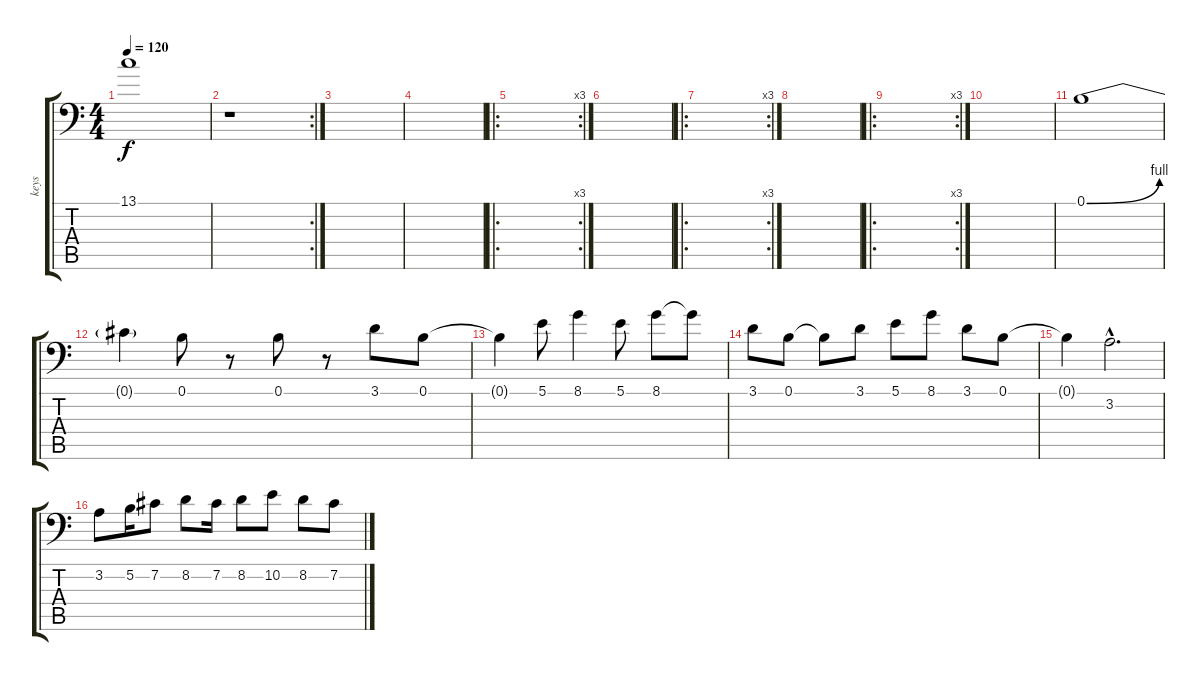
\track ("keys" "keys") {instrument blownbottle}
\staff {score tabs}
\tuning (B3 Gb3 D3 A2 E2 A1) {hide}
\ts (4 4)
\tempo 120
\clef f4
\ks c
13.1.1{dy f} |
\rc 2
r.1 |
|
|
\ro
\rc 3
|
|
\ro
\rc 3
|
|
\ro
\rc 3
|
|
0.1{be (bend 0 0 60 4)}.1{volume 16 instrument overdrivenguitar} |
0.1{t}.4 0.1.8 r.8 0.1.8 r.8 3.1.8 0.1.8 |
0.1{t}.4 5.1.8 8.1.4 5.1.8 8.1.8 8.1{t}.8 |
3.1.8 0.1.8 0.1{t}.8 3.1.8 5.1.8 8.1.8 3.1.8 0.1.8 |
0.1{t}.4 3.2{hac}.2{d} |
3.2.8 5.2.16 7.2.8 8.2.8 7.2.16 8.2.8 10.2.8 8.2.8 7.2.8
